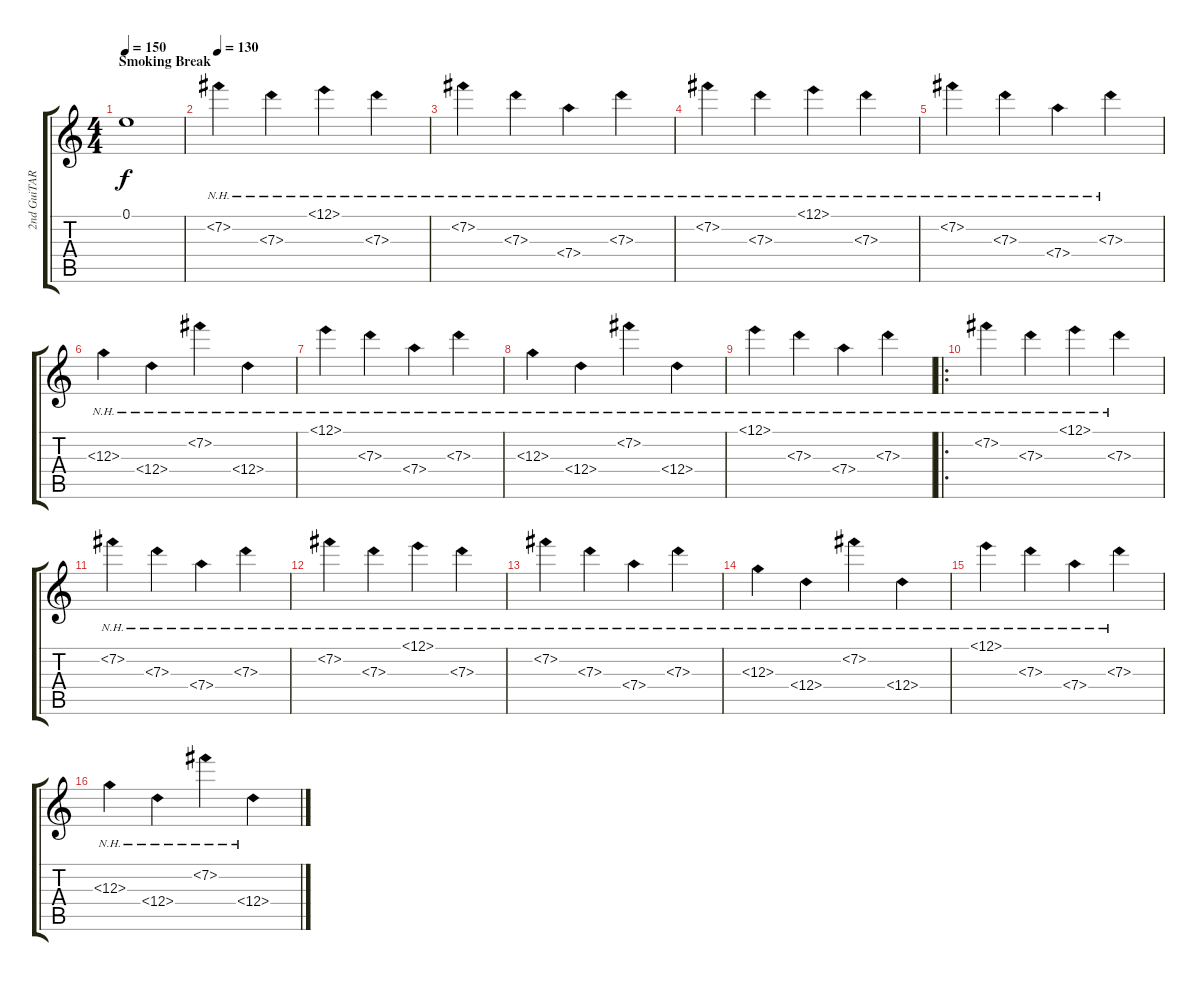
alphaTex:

\track ("2nd GuiTAR" "2nd GuiTAR") {instrument electricguitarclean}
\staff {score tabs}
\tuning (E4 B3 G3 D3 A2 E2) {hide}
\ts (4 4)
\section ("" "Smoking Break")
\tempo 150
\clef g2
\ks c
0.1{t}.1{dy f} |
\tempo 130
7.2{nh}.4{instrument electricguitarclean} 7.3{nh}.4 12.1{nh}.4 7.3{nh}.4 |
7.2{nh}.4 7.3{nh}.4 7.4{nh}.4 7.3{nh}.4 |
7.2{nh}.4 7.3{nh}.4 12.1{nh}.4 7.3{nh}.4 |
7.2{nh}.4 7.3{nh}.4 7.4{nh}.4 7.3{nh}.4 |
12.3{nh}.4 12.4{nh}.4 7.2{nh}.4 12.4{nh}.4 |
12.1{nh}.4 7.3{nh}.4 7.4{nh}.4 7.3{nh}.4 |
12.3{nh}.4 12.4{nh}.4 7.2{nh}.4 12.4{nh}.4 |
12.1{nh}.4 7.3{nh}.4 7.4{nh}.4 7.3{nh}.4 |
\ro
7.2{nh}.4 7.3{nh}.4 12.1{nh}.4 7.3{nh}.4 |
7.2{nh}.4 7.3{nh}.4 7.4{nh}.4 7.3{nh}.4 |
7.2{nh}.4 7.3{nh}.4 12.1{nh}.4 7.3{nh}.4 |
7.2{nh}.4 7.3{nh}.4 7.4{nh}.4 7.3{nh}.4 |
12.3{nh}.4 12.4{nh}.4 7.2{nh}.4 12.4{nh}.4 |
12.1{nh}.4 7.3{nh}.4 7.4{nh}.4 7.3{nh}.4 |
12.3{nh}.4 12.4{nh}.4 7.2{nh}.4 12.4{nh}.4
